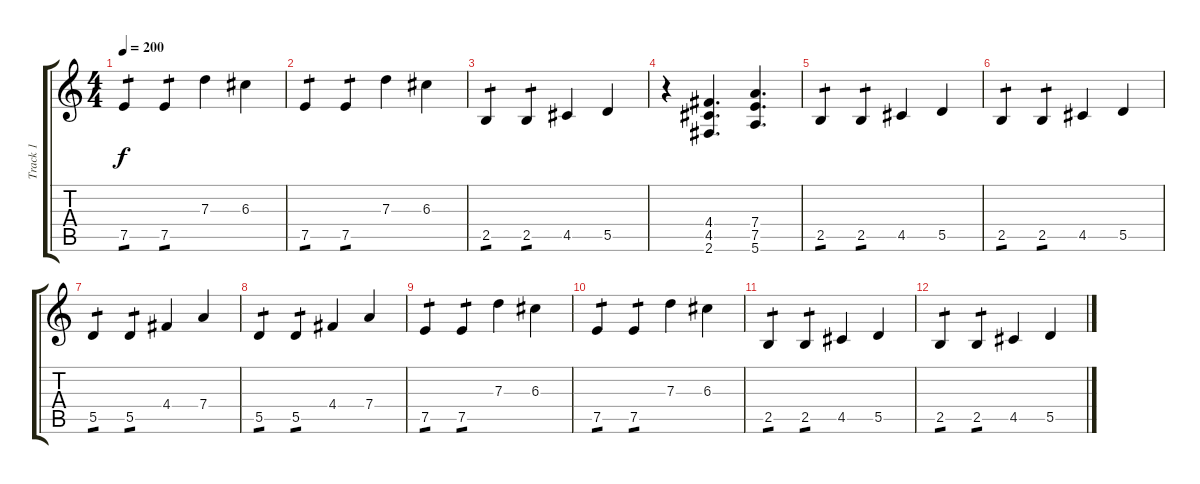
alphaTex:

\track ("Track 1" "Track 1") {instrument distortionguitar}
\staff {score tabs}
\tuning (E4 B3 G3 D3 A2 E2) {hide}
\ts (4 4)
\tempo 200
\clef g2
\ks c
7.5.4{tp 1 dy f} 7.5.4{tp 1} 7.3.4 6.3.4 |
7.5.4{tp 1} 7.5.4{tp 1} 7.3.4 6.3.4 |
2.5.4{tp 1} 2.5.4{tp 1} 4.5.4 5.5.4 |
r.4 (4.4 4.5 2.6).4{d} (7.4 7.5 5.6).4{d} |
2.5.4{tp 1} 2.5.4{tp 1} 4.5.4 5.5.4 |
2.5.4{tp 1} 2.5.4{tp 1} 4.5.4 5.5.4 |
5.5.4{tp 1} 5.5.4{tp 1} 4.4.4 7.4.4 |
5.5.4{tp 1} 5.5.4{tp 1} 4.4.4 7.4.4 |
7.5.4{tp 1} 7.5.4{tp 1} 7.3.4 6.3.4 |
7.5.4{tp 1} 7.5.4{tp 1} 7.3.4 6.3.4 |
2.5.4{tp 1} 2.5.4{tp 1} 4.5.4 5.5.4 |
2.5.4{tp 1} 2.5.4{tp 1} 4.5.4 5.5.4
